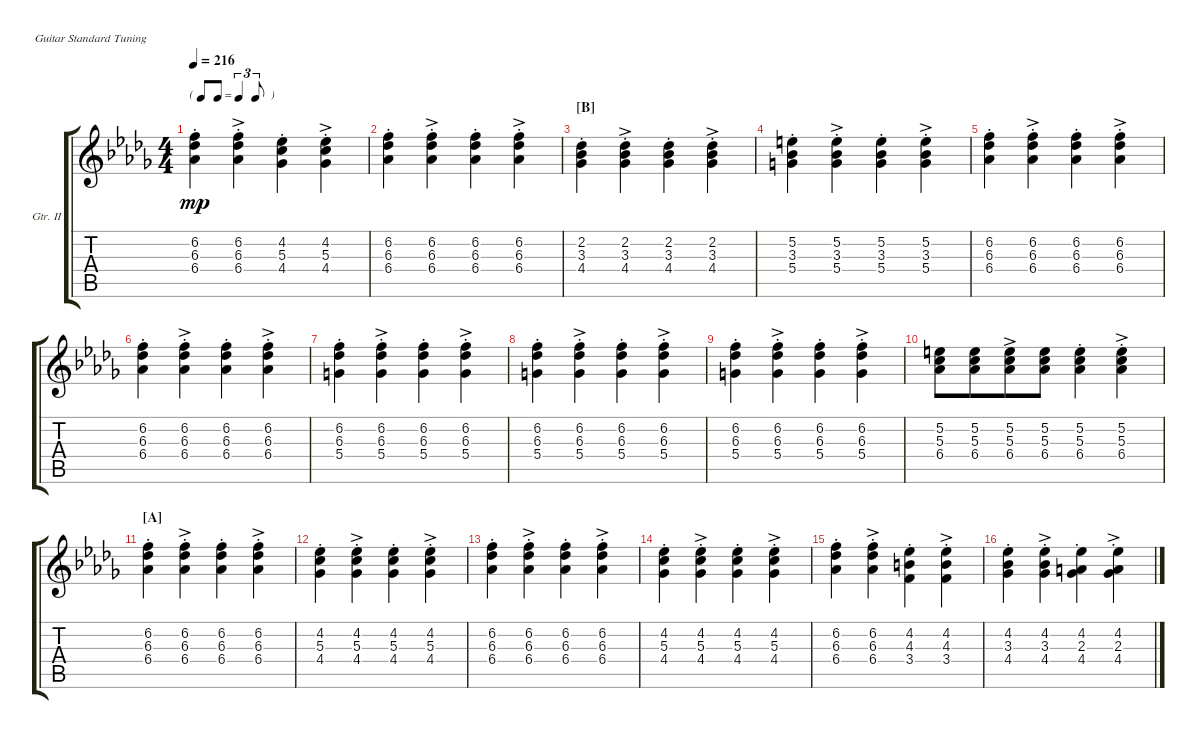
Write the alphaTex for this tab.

\defaultSystemsLayout 4
\bracketExtendMode groupsimilarinstruments
\firstSystemTrackNameOrientation horizontal
\otherSystemsTrackNameOrientation horizontal
\track ("Guitar II" "Gtr. II") {instrument acousticguitarsteel}
\staff {score tabs}
\tuning (E4 B3 G3 D3 A2 E2)
\ts (4 4)
\tf triplet8th
\tempo 216
\clef g2
\scale
0.333333
\ks db
(6.2{st} 6.3{st} 6.4{st}).4{dy mp} (6.2{ac st} 6.3{ac st} 6.4{ac st}).4 (4.4{st} 5.3{st} 4.2{st}).4 (4.4{ac st} 5.3{ac st} 4.2{ac st}).4 |
\scale
0.333333 (6.2{st} 6.3{st} 6.4{st}).4 (6.2{ac st} 6.3{ac st} 6.4{ac st}).4 (6.2{st} 6.3{st} 6.4{st}).4 (6.2{ac st} 6.3{ac st} 6.4{ac st}).4 |
\section ("B" "")
\scale
0.333333 (4.4{st} 3.3{st} 2.2{st}).4 (4.4{ac st} 3.3{ac st} 2.2{ac st}).4 (4.4{st} 3.3{st} 2.2{st}).4 (4.4{ac st} 3.3{ac st} 2.2{ac st}).4 |
\scale
0.333333 (5.4{st} 3.3{st} 5.2{st}).4 (5.4{ac st} 3.3{ac st} 5.2{ac st}).4 (5.4{st} 3.3{st} 5.2{st}).4 (5.4{ac st} 3.3{ac st} 5.2{ac st}).4 |
\scale
0.333333 (6.2{st} 6.3{st} 6.4{st}).4 (6.2{ac st} 6.3{ac st} 6.4{ac st}).4 (6.2{st} 6.3{st} 6.4{st}).4 (6.2{ac st} 6.3{ac st} 6.4{ac st}).4 |
\scale
0.333333 (6.2{st} 6.3{st} 6.4{st}).4 (6.2{ac st} 6.3{ac st} 6.4{ac st}).4 (6.2{st} 6.3{st} 6.4{st}).4 (6.2{ac st} 6.3{ac st} 6.4{ac st}).4 |
\scale
0.333333 (5.4{st} 6.3{st} 6.2{st}).4 (5.4{ac st} 6.3{ac st} 6.2{ac st}).4 (5.4{st} 6.3{st} 6.2{st}).4 (5.4{ac st} 6.3{ac st} 6.2{ac st}).4 |
\scale
0.333333 (5.4{st} 6.3{st} 6.2{st}).4 (5.4{ac st} 6.3{ac st} 6.2{ac st}).4 (5.4{st} 6.3{st} 6.2{st}).4 (5.4{ac st} 6.3{ac st} 6.2{ac st}).4 |
\scale
0.333333 (5.4{st} 6.3{st} 6.2{st}).4 (5.4{ac st} 6.3{ac st} 6.2{ac st}).4 (5.4{st} 6.3{st} 6.2{st}).4 (5.4{ac st} 6.3{ac st} 6.2{ac st}).4 |
(6.4 5.3 5.2).8 (6.4 5.3 5.2).8{beam merge} (6.4{ac} 5.3{ac} 5.2{ac}).8 (6.4 5.3 5.2).8 (6.4{st} 5.3{st} 5.2{st}).4 (6.4{ac st} 5.3{ac st} 5.2{ac st}).4 |
\section ("A" "")
(6.2{st} 6.3{st} 6.4{st}).4 (6.2{ac st} 6.3{ac st} 6.4{ac st}).4 (6.2{st} 6.3{st} 6.4{st}).4 (6.2{ac st} 6.3{ac st} 6.4{ac st}).4 |
(4.4{st} 5.3{st} 4.2{st}).4 (4.4{ac st} 5.3{ac st} 4.2{ac st}).4 (4.4{st} 5.3{st} 4.2{st}).4 (4.4{ac st} 5.3{ac st} 4.2{ac st}).4 |
(6.2{st} 6.3{st} 6.4{st}).4 (6.2{ac st} 6.3{ac st} 6.4{ac st}).4 (6.2{st} 6.3{st} 6.4{st}).4 (6.2{ac st} 6.3{ac st} 6.4{ac st}).4 |
(4.4{st} 5.3{st} 4.2{st}).4 (4.4{ac st} 5.3{ac st} 4.2{ac st}).4 (4.4{st} 5.3{st} 4.2{st}).4 (4.4{ac st} 5.3{ac st} 4.2{ac st}).4 |
(6.2{st} 6.3{st} 6.4{st}).4 (6.2{ac st} 6.3{ac st} 6.4{ac st}).4 (4.2{st} 4.3{st} 3.4{st}).4 (4.2{ac st} 4.3{ac st} 3.4{ac st}).4 |
(4.2{st} 3.3{st} 4.4{st}).4 (4.2{ac st} 3.3{ac st} 4.4{ac st}).4 (4.2{st} 2.3{st} 4.4{st}).4 (4.2{ac st} 2.3{ac st} 4.4{ac st}).4
